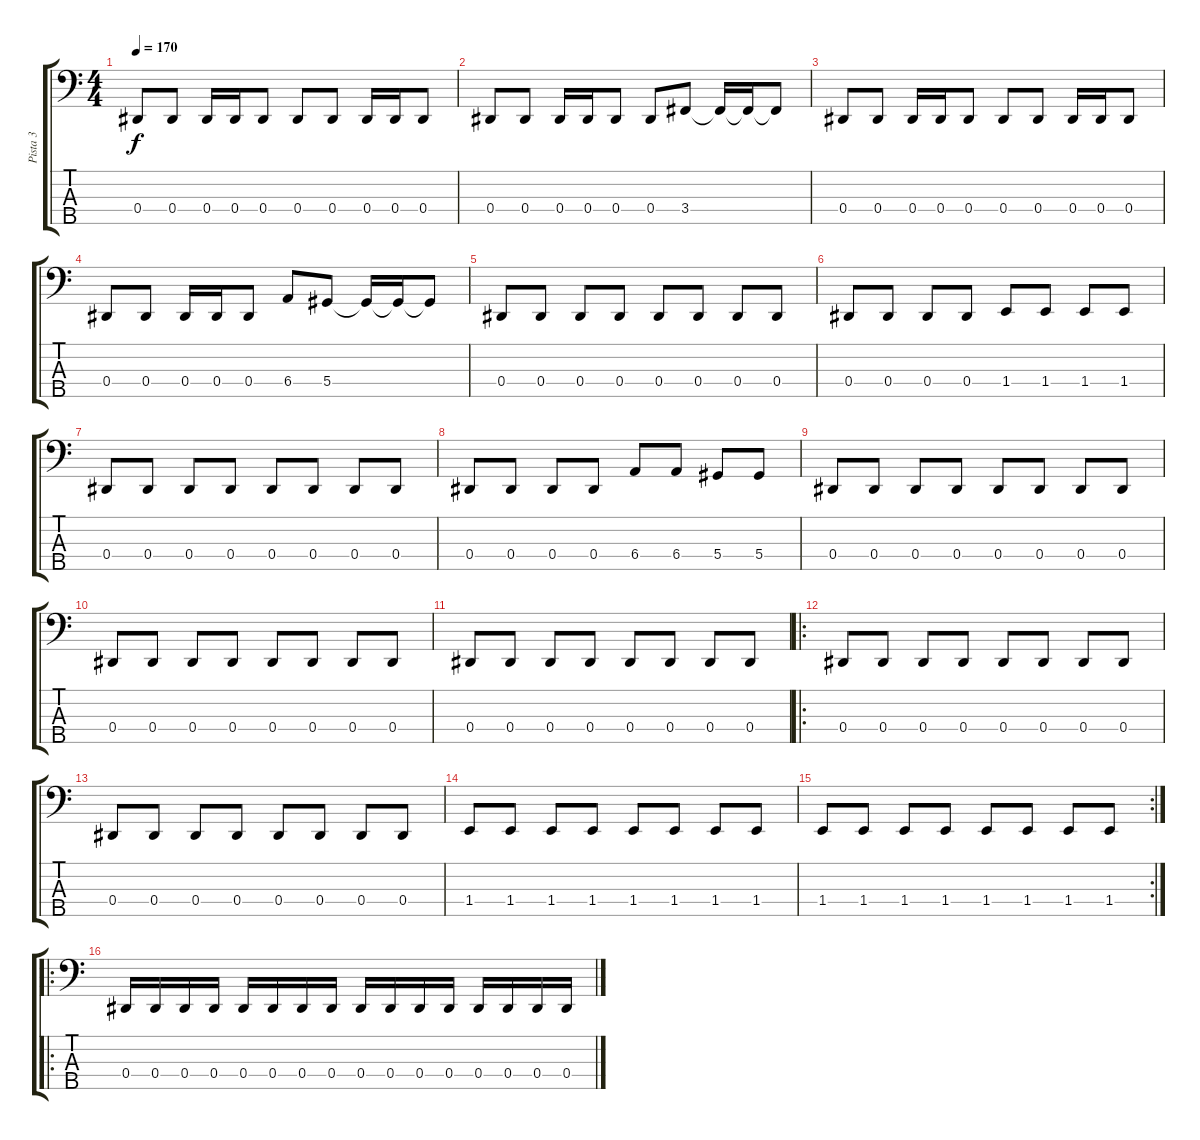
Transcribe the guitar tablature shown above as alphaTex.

\track ("Pista 3" "Pista 3") {instrument slapbass1}
\staff {score tabs}
\tuning (Gb2 Db2 Ab1 Eb1 Bb0) {hide}
\ts (4 4)
\tempo 170
\clef f4
\ks c
0.4.8{dy f} 0.4.8 0.4.16 0.4.16 0.4.8 0.4.8 0.4.8 0.4.16 0.4.16 0.4.8 |
0.4.8 0.4.8 0.4.16 0.4.16 0.4.8 0.4.8 3.4.8 3.4{t}.16 3.4{t}.16 3.4{t}.8 |
0.4.8 0.4.8 0.4.16 0.4.16 0.4.8 0.4.8 0.4.8 0.4.16 0.4.16 0.4.8 |
0.4.8 0.4.8 0.4.16 0.4.16 0.4.8 6.4.8 5.4.8 5.4{t}.16 5.4{t}.16 5.4{t}.8 |
0.4.8 0.4.8 0.4.8 0.4.8 0.4.8 0.4.8 0.4.8 0.4.8 |
0.4.8 0.4.8 0.4.8 0.4.8 1.4.8 1.4.8 1.4.8 1.4.8 |
0.4.8 0.4.8 0.4.8 0.4.8 0.4.8 0.4.8 0.4.8 0.4.8 |
0.4.8 0.4.8 0.4.8 0.4.8 6.4.8 6.4.8 5.4.8 5.4.8 |
0.4.8 0.4.8 0.4.8 0.4.8 0.4.8 0.4.8 0.4.8 0.4.8 |
0.4.8 0.4.8 0.4.8 0.4.8 0.4.8 0.4.8 0.4.8 0.4.8 |
0.4.8 0.4.8 0.4.8 0.4.8 0.4.8 0.4.8 0.4.8 0.4.8 |
\ro
0.4.8{instrument electricbassfinger} 0.4.8 0.4.8 0.4.8 0.4.8 0.4.8 0.4.8 0.4.8 |
0.4.8 0.4.8 0.4.8 0.4.8 0.4.8 0.4.8 0.4.8 0.4.8 |
1.4.8 1.4.8 1.4.8 1.4.8 1.4.8 1.4.8 1.4.8 1.4.8 |
\rc 2
1.4.8 1.4.8 1.4.8 1.4.8 1.4.8 1.4.8 1.4.8 1.4.8 |
\ro
0.4.16{instrument electricbassfinger} 0.4.16 0.4.16 0.4.16 0.4.16 0.4.16 0.4.16 0.4.16 0.4.16 0.4.16 0.4.16 0.4.16 0.4.16 0.4.16 0.4.16 0.4.16
